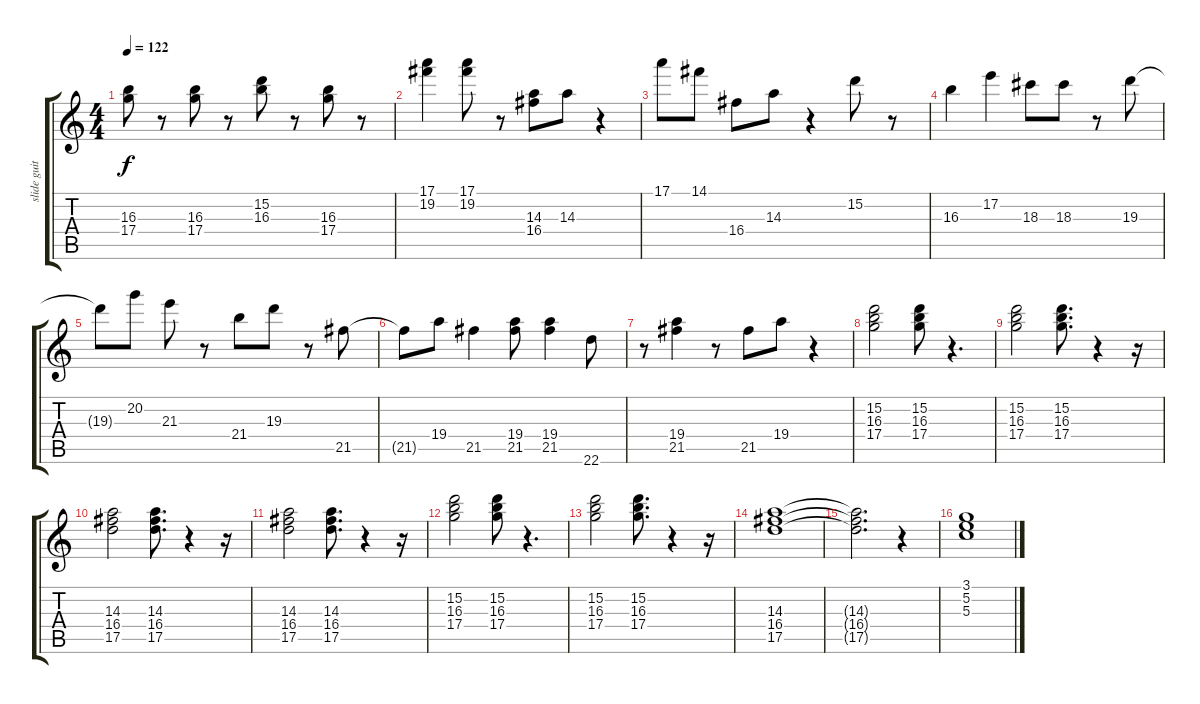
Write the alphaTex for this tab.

\track ("slide guitar" "slide guit") {instrument electricguitarjazz}
\staff {score tabs}
\tuning (E4 B3 G3 D3 A2 E2) {hide}
\ts (4 4)
\tempo 122
\clef g2
\ks c
(16.3 17.4).8{dy f} r.8 (16.3 17.4).8 r.8 (15.2 16.3).8 r.8 (16.3 17.4).8 r.8 |
(17.1 19.2).4 (17.1 19.2).8 r.8 (14.3 16.4).8 14.3.8 r.4 |
17.1.8 14.1.8 16.4.8 14.3.8 r.4 15.2.8 r.8 |
16.3.4 17.2.4 18.3.8 18.3.8 r.8 19.3.8 |
19.3{t}.8 20.2.8 21.3.8 r.8 21.4.8 19.3.8 r.8 21.5.8 |
21.5{t}.8 19.4.8 21.5.4 (19.4 21.5).8 (19.4 21.5).4 22.6.8 |
r.8 (19.4 21.5).4 r.8 21.5.8 19.4.8 r.4 |
(15.2 16.3 17.4).2 (15.2 16.3 17.4).8 r.4{d} |
(15.2 16.3 17.4).2 (15.2 16.3 17.4).8{d} r.4 r.16 |
(14.3 16.4 17.5).2 (14.3 16.4 17.5).8{d} r.4 r.16 |
(14.3 16.4 17.5).2 (14.3 16.4 17.5).8{d} r.4 r.16 |
(15.2 16.3 17.4).2 (15.2 16.3 17.4).8 r.4{d} |
(15.2 16.3 17.4).2 (15.2 16.3 17.4).8{d} r.4 r.16 |
(14.3 16.4 17.5).1 |
(14.3{t} 16.4{t} 17.5{t}).2{d} r.4 |
(3.1 5.2 5.3).1
